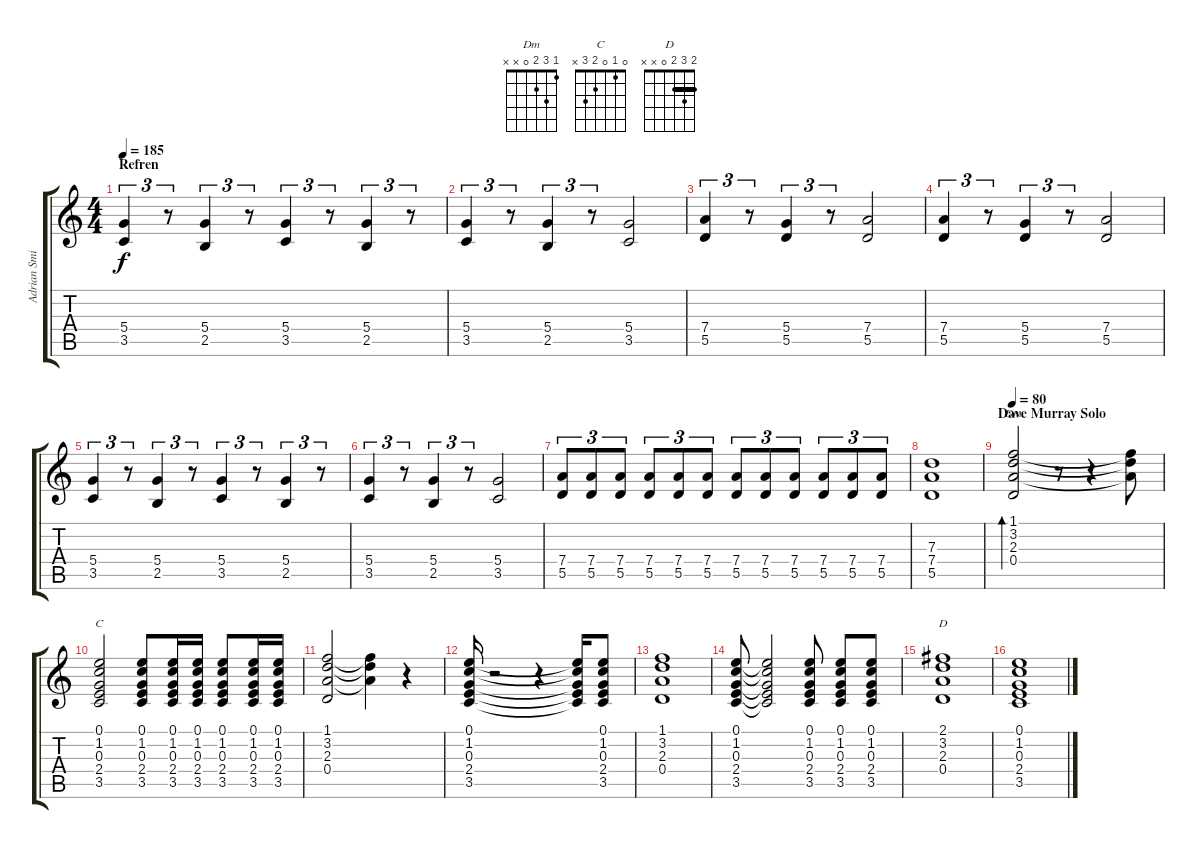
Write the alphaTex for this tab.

\track ("Adrian Smith" "Adrian Smi") {instrument distortionguitar}
\staff {score tabs}
\tuning (E4 B3 G3 D3 A2 E2) {hide}
\chord ("Dm" 1 3 2 0 x x)
\chord ("C" 0 1 0 2 3 x)
\chord ("D" 2 3 2 0 x x) {barre 2}
\ts (4 4)
\section ("" "Refren")
\tempo 185
\clef g2
\ks c
(5.4 3.5).4{tu (3 2) dy f} r.8{tu (3 2)} (5.4 2.5).4{tu (3 2)} r.8{tu (3 2)} (5.4 3.5).4{tu (3 2)} r.8{tu (3 2)} (5.4 2.5).4{tu (3 2)} r.8{tu (3 2)} |
(5.4 3.5).4{tu (3 2)} r.8{tu (3 2)} (5.4 2.5).4{tu (3 2)} r.8{tu (3 2)} (5.4 3.5).2 |
(7.4 5.5).4{tu (3 2)} r.8{tu (3 2)} (5.4 5.5).4{tu (3 2)} r.8{tu (3 2)} (7.4 5.5).2 |
(7.4 5.5).4{tu (3 2)} r.8{tu (3 2)} (5.4 5.5).4{tu (3 2)} r.8{tu (3 2)} (7.4 5.5).2 |
(5.4 3.5).4{tu (3 2)} r.8{tu (3 2)} (5.4 2.5).4{tu (3 2)} r.8{tu (3 2)} (5.4 3.5).4{tu (3 2)} r.8{tu (3 2)} (5.4 2.5).4{tu (3 2)} r.8{tu (3 2)} |
(5.4 3.5).4{tu (3 2)} r.8{tu (3 2)} (5.4 2.5).4{tu (3 2)} r.8{tu (3 2)} (5.4 3.5).2 |
(7.4 5.5).8{tu (3 2)} (7.4 5.5).8{tu (3 2)} (7.4 5.5).8{tu (3 2)} (7.4 5.5).8{tu (3 2)} (7.4 5.5).8{tu (3 2)} (7.4 5.5).8{tu (3 2)} (7.4 5.5).8{tu (3 2)} (7.4 5.5).8{tu (3 2)} (7.4 5.5).8{tu (3 2)} (7.4 5.5).8{tu (3 2)} (7.4 5.5).8{tu (3 2)} (7.4 5.5).8{tu (3 2)} |
(7.3 7.4 5.5).1 |
\section ("" "Dave Murray Solo")
\tempo 80
(1.1 3.2 2.3 0.4).2{bd 480 ch "Dm" volume 9} r.8 r.4 (1.1{t} 3.2{t} 2.3{t}).8 |
(0.1 1.2 0.3 2.4 3.5).2{ch "C"} (0.1 1.2 0.3 2.4 3.5).8 (0.1 1.2 0.3 2.4 3.5).16 (0.1 1.2 0.3 2.4 3.5).16 (0.1 1.2 0.3 2.4 3.5).8 (0.1 1.2 0.3 2.4 3.5).16 (0.1 1.2 0.3 2.4 3.5).16 |
(1.1 3.2 2.3 0.4).2 (1.1{t} 3.2{t} 2.3{t}).4 r.4 |
(0.1 1.2 0.3 2.4 3.5).16 r.2 r.4 (0.1{t} 1.2{t} 0.3{t} 2.4{t} 3.5{t}).16 (0.1 1.2 0.3 2.4 3.5).8 |
(1.1 3.2 2.3 0.4).1 |
(0.1 1.2 0.3 2.4 3.5).8 (0.1{t} 1.2{t} 0.3{t} 2.4{t} 3.5{t}).2 (0.1 1.2 0.3 2.4 3.5).8 (0.1 1.2 0.3 2.4 3.5).8 (0.1 1.2 0.3 2.4 3.5).8 |
(2.1 3.2 2.3 0.4).1{ch "D"} |
(0.1 1.2 0.3 2.4 3.5).1
